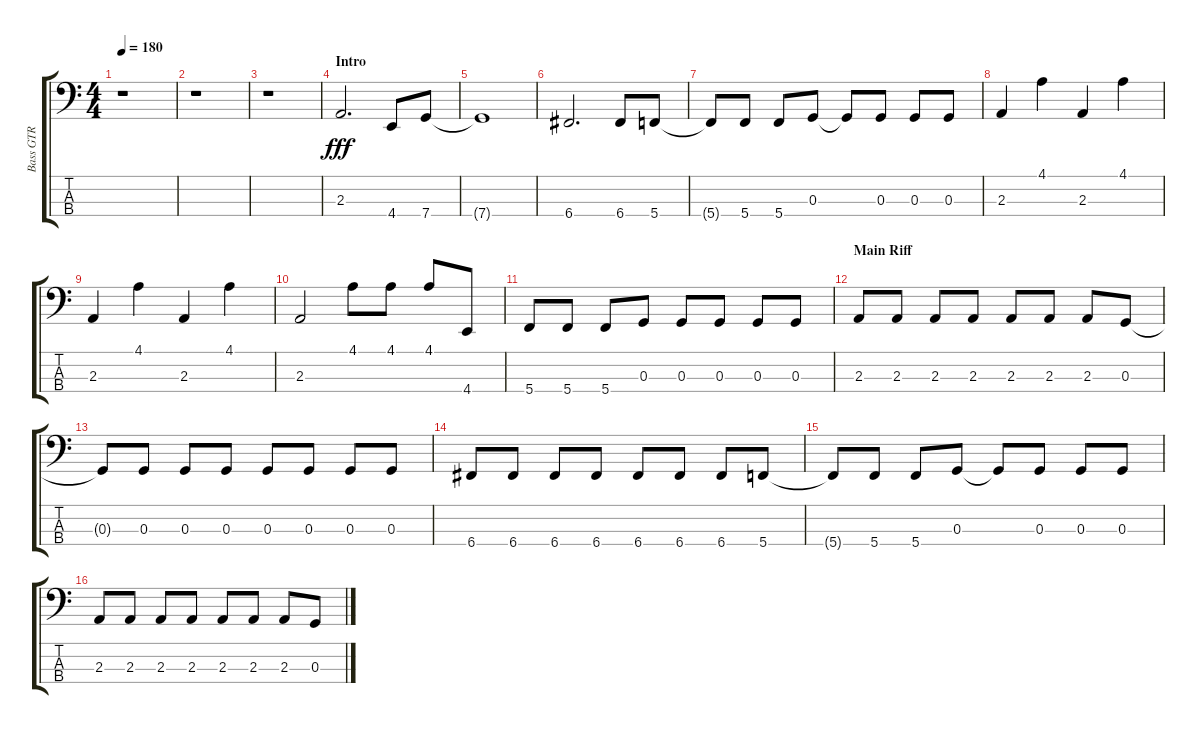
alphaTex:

\track ("Bass GTR" "Bass GTR") {instrument electricbassfinger}
\staff {score tabs}
\tuning (F2 C2 G1 C1) {hide}
\ts (4 4)
\tempo 180
\clef f4
\ks aminor
r.1{dy fff instrument electricbassfinger} |
r.1 |
r.1 |
\section ("" "Intro")
2.3.2{d} 4.4.8 7.4.8 |
7.4{t}.1 |
6.4.2{d} 6.4.8 5.4.8 |
5.4{t}.8 5.4.8 5.4.8 0.3.8 0.3{t}.8 0.3.8 0.3.8 0.3.8 |
2.3.4 4.1.4 2.3.4 4.1.4 |
2.3.4 4.1.4 2.3.4 4.1.4 |
2.3.2 4.1.8 4.1.8 4.1.8 4.4.8 |
5.4.8 5.4.8 5.4.8 0.3.8 0.3.8 0.3.8 0.3.8 0.3.8 |
\section ("" "Main Riff")
2.3.8 2.3.8 2.3.8 2.3.8 2.3.8 2.3.8 2.3.8 0.3.8 |
0.3{t}.8 0.3.8 0.3.8 0.3.8 0.3.8 0.3.8 0.3.8 0.3.8 |
6.4.8 6.4.8 6.4.8 6.4.8 6.4.8 6.4.8 6.4.8 5.4.8 |
5.4{t}.8 5.4.8 5.4.8 0.3.8 0.3{t}.8 0.3.8 0.3.8 0.3.8 |
2.3.8 2.3.8 2.3.8 2.3.8 2.3.8 2.3.8 2.3.8 0.3.8
